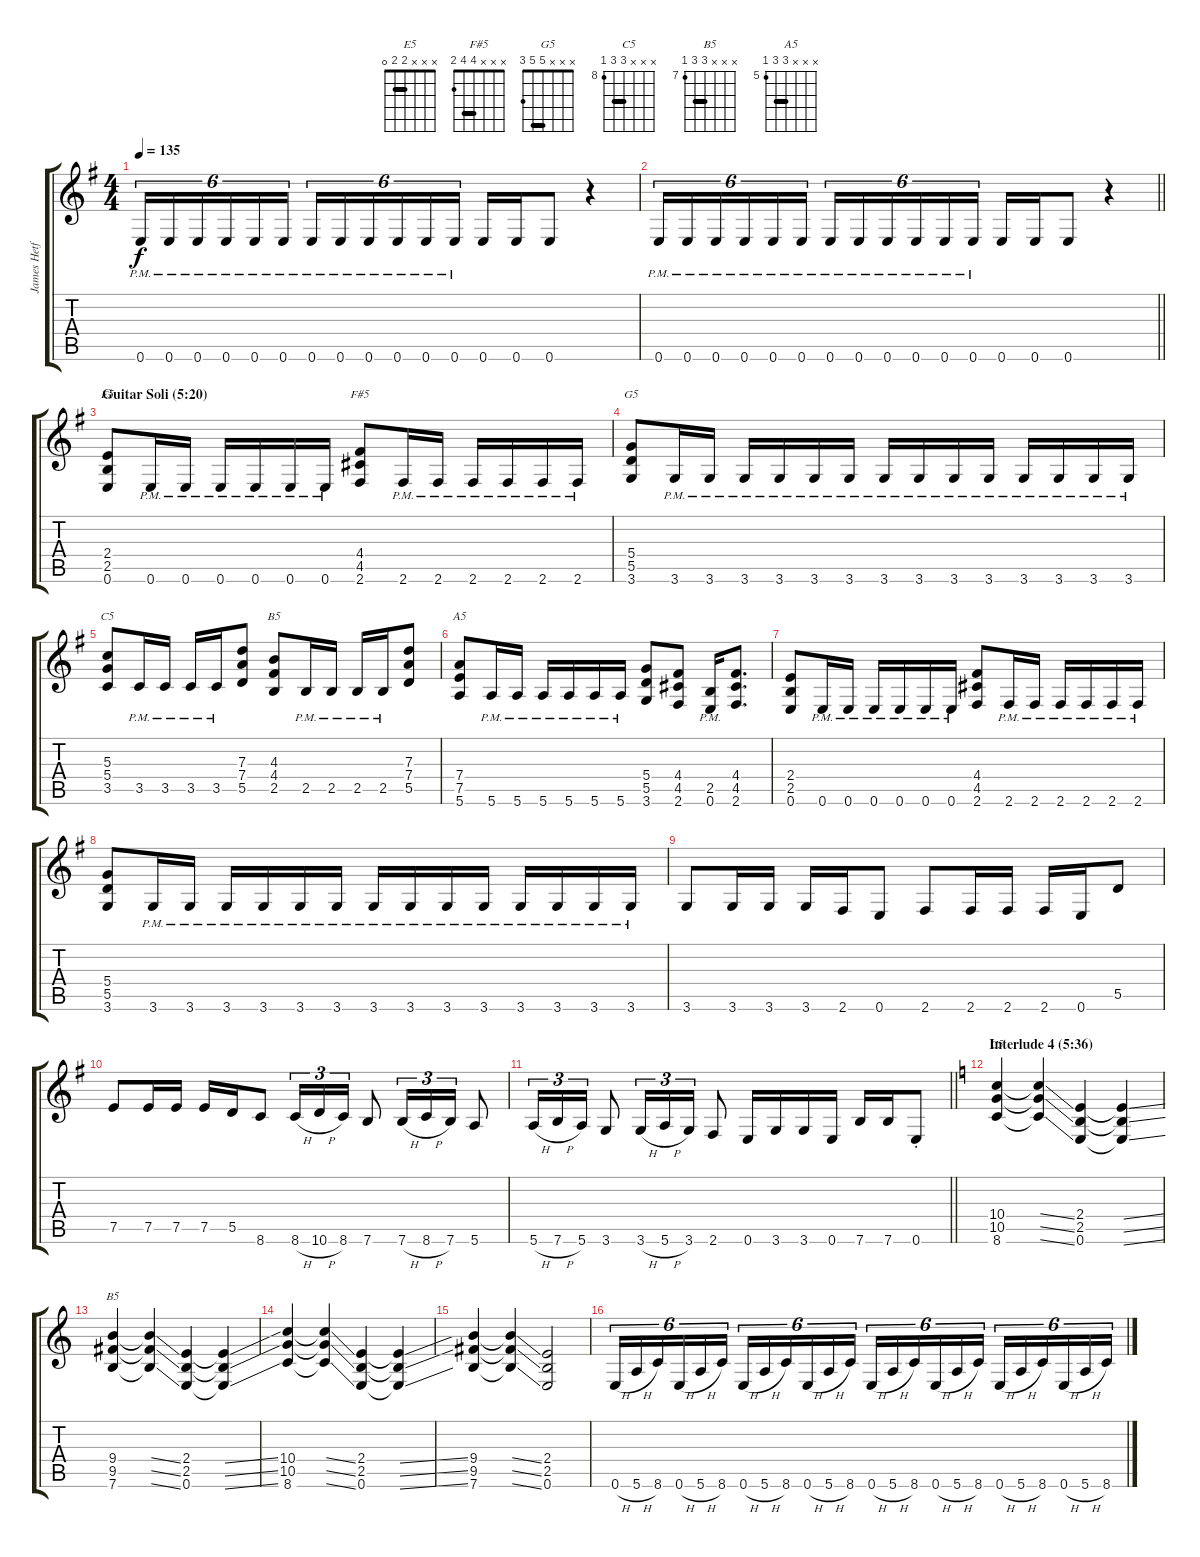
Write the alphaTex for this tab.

\track ("James Hetfield Rhythm Gtr." "James Hetf") {instrument electricguitarclean}
\staff {score tabs}
\tuning (E4 B3 G3 D3 A2 E2) {hide}
\chord ("E5" x x x 2 2 0) {barre 2}
\chord ("F#5" x x x 4 4 2) {barre 4}
\chord ("G5" x x x 5 5 3) {barre 5}
\chord ("C5" x x 5 5 3 x) {barre 5}
\chord ("B5" x x 4 4 2 x) {barre 4}
\chord ("A5" x x x 7 7 5) {firstfret 5 barre 7}
\chord ("C5" x x x 10 10 8) {firstfret 8 barre 10}
\chord ("B5" x x x 9 9 7) {firstfret 7 barre 9}
\ts (4 4)
\tempo 135
\clef g2
\ks eminor
0.6{pm}.16{tu (6 4) dy f} 0.6{pm}.16{tu (6 4)} 0.6{pm}.16{tu (6 4)} 0.6{pm}.16{tu (6 4)} 0.6{pm}.16{tu (6 4)} 0.6{pm}.16{tu (6 4)} 0.6{pm}.16{tu (6 4)} 0.6{pm}.16{tu (6 4)} 0.6{pm}.16{tu (6 4)} 0.6{pm}.16{tu (6 4)} 0.6{pm}.16{tu (6 4)} 0.6{pm}.16{tu (6 4)} 0.6.16 0.6.16 0.6.8 r.4 |
\barLineRight lightlight
0.6{pm}.16{tu (6 4)} 0.6{pm}.16{tu (6 4)} 0.6{pm}.16{tu (6 4)} 0.6{pm}.16{tu (6 4)} 0.6{pm}.16{tu (6 4)} 0.6{pm}.16{tu (6 4)} 0.6{pm}.16{tu (6 4)} 0.6{pm}.16{tu (6 4)} 0.6{pm}.16{tu (6 4)} 0.6{pm}.16{tu (6 4)} 0.6{pm}.16{tu (6 4)} 0.6{pm}.16{tu (6 4)} 0.6.16 0.6.16 0.6.8 r.4 |
\section ("" "Guitar Soli (5:20)")
(2.4 2.5 0.6).8{ch "E5"} 0.6{pm}.16 0.6{pm}.16 0.6{pm}.16 0.6{pm}.16 0.6{pm}.16 0.6{pm}.16 (4.4 4.5 2.6).8{ch "F#5"} 2.6{pm}.16 2.6{pm}.16 2.6{pm}.16 2.6{pm}.16 2.6{pm}.16 2.6{pm}.16 |
(5.4 5.5 3.6).8{ch "G5"} 3.6{pm}.16 3.6{pm}.16 3.6{pm}.16 3.6{pm}.16 3.6{pm}.16 3.6{pm}.16 3.6{pm}.16 3.6{pm}.16 3.6{pm}.16 3.6{pm}.16 3.6{pm}.16 3.6{pm}.16 3.6{pm}.16 3.6{pm}.16 |
(5.3 5.4 3.5).8{ch "C5"} 3.5{pm}.16 3.5{pm}.16 3.5{pm}.16 3.5{pm}.16 (7.3 7.4 5.5).8 (4.3 4.4 2.5).8{ch "B5"} 2.5{pm}.16 2.5{pm}.16 2.5{pm}.16 2.5{pm}.16 (7.3 7.4 5.5).8 |
(7.4 7.5 5.6).8{ch "A5"} 5.6{pm}.16 5.6{pm}.16 5.6{pm}.16 5.6{pm}.16 5.6{pm}.16 5.6{pm}.16 (5.4 5.5 3.6).8 (4.4 4.5 2.6).8 (2.5{pm} 0.6{pm}).16 (4.4 4.5 2.6).8{d} |
(2.4 2.5 0.6).8 0.6{pm}.16 0.6{pm}.16 0.6{pm}.16 0.6{pm}.16 0.6{pm}.16 0.6{pm}.16 (4.4 4.5 2.6).8 2.6{pm}.16 2.6{pm}.16 2.6{pm}.16 2.6{pm}.16 2.6{pm}.16 2.6{pm}.16 |
(5.4 5.5 3.6).8 3.6{pm}.16 3.6{pm}.16 3.6{pm}.16 3.6{pm}.16 3.6{pm}.16 3.6{pm}.16 3.6{pm}.16 3.6{pm}.16 3.6{pm}.16 3.6{pm}.16 3.6{pm}.16 3.6{pm}.16 3.6{pm}.16 3.6{pm}.16 |
3.6.8 3.6.16 3.6.16 3.6.16 2.6.16 0.6.8 2.6.8 2.6.16 2.6.16 2.6.16 0.6.16 5.5.8 |
7.5.8 7.5.16 7.5.16 7.5.16 5.5.16 8.6.8 8.6{h}.16{tu (3 2)} 10.6{h}.16{tu (3 2)} 8.6.16{tu (3 2)} 7.6.8 7.6{h}.16{tu (3 2)} 8.6{h}.16{tu (3 2)} 7.6.16{tu (3 2)} 5.6.8 |
\barLineRight lightlight
5.6{h}.16{tu (3 2)} 7.6{h}.16{tu (3 2)} 5.6.16{tu (3 2)} 3.6.8 3.6{h}.16{tu (3 2)} 5.6{h}.16{tu (3 2)} 3.6.16{tu (3 2)} 2.6.8 0.6.16 3.6.16 3.6.16 0.6.16 7.6.16 7.6.16 0.6{st}.8 |
\section ("" "Interlude 4 (5:36)")
\ks aminor
(10.4 10.5 8.6).4{ch "C5"} (10.4{ss t} 10.5{ss t} 8.6{ss t}).4 (2.4 2.5 0.6).4 (2.4{ss t} 2.5{ss t} 0.6{ss t}).4 |
(9.4 9.5 7.6).4{ch "B5"} (9.4{ss t} 9.5{ss t} 7.6{ss t}).4 (2.4 2.5 0.6).4 (2.4{ss t} 2.5{ss t} 0.6{ss t}).4 |
(10.4 10.5 8.6).4 (10.4{ss t} 10.5{ss t} 8.6{ss t}).4 (2.4 2.5 0.6).4 (2.4{ss t} 2.5{ss t} 0.6{ss t}).4 |
(9.4 9.5 7.6).4 (9.4{ss t} 9.5{ss t} 7.6{ss t}).4 (2.4 2.5 0.6).2 |
0.6{h}.16{tu (6 4)} 5.6{h}.16{tu (6 4)} 8.6.16{tu (6 4)} 0.6{h}.16{tu (6 4)} 5.6{h}.16{tu (6 4)} 8.6.16{tu (6 4)} 0.6{h}.16{tu (6 4)} 5.6{h}.16{tu (6 4)} 8.6.16{tu (6 4)} 0.6{h}.16{tu (6 4)} 5.6{h}.16{tu (6 4)} 8.6.16{tu (6 4)} 0.6{h}.16{tu (6 4)} 5.6{h}.16{tu (6 4)} 8.6.16{tu (6 4)} 0.6{h}.16{tu (6 4)} 5.6{h}.16{tu (6 4)} 8.6.16{tu (6 4)} 0.6{h}.16{tu (6 4)} 5.6{h}.16{tu (6 4)} 8.6.16{tu (6 4)} 0.6{h}.16{tu (6 4)} 5.6{h}.16{tu (6 4)} 8.6.16{tu (6 4)}
